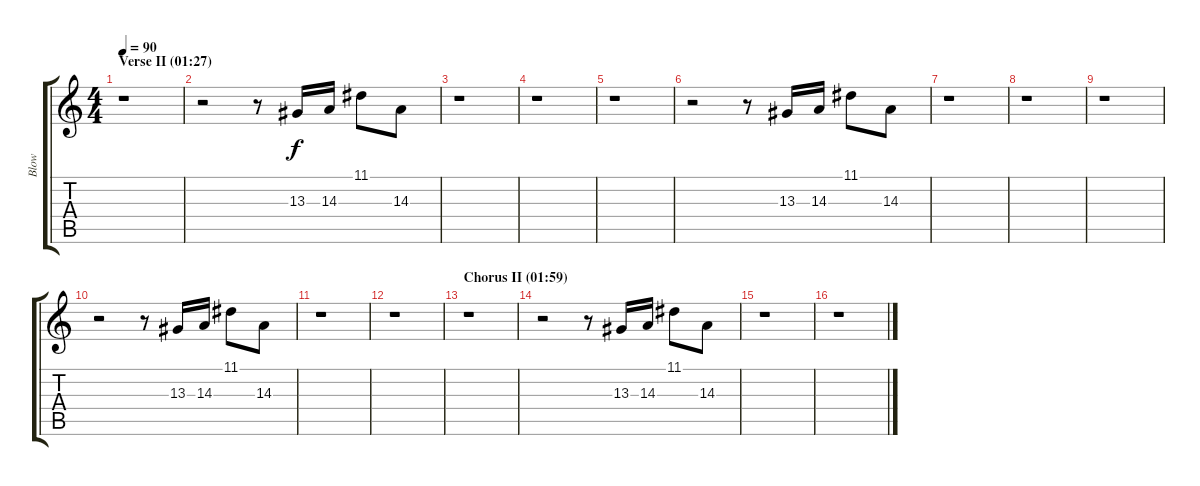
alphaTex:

\track ("Blow" "Blow") {instrument synthvoice}
\staff {score tabs}
\tuning (E4 B3 G3 D3 A2 E2) {hide}
\ts (4 4)
\section ("" "Verse II (01:27)")
\tempo 90
\clef g2
\ks c
r.1{dy f} |
r.2 r.8 13.3.16 14.3.16 11.1.8 14.3.8 |
r.1 |
r.1 |
r.1 |
r.2 r.8 13.3.16 14.3.16 11.1.8 14.3.8 |
r.1 |
r.1 |
r.1 |
r.2 r.8 13.3.16 14.3.16 11.1.8 14.3.8 |
r.1 |
r.1 |
\section ("" "Chorus II (01:59)")
r.1 |
r.2 r.8 13.3.16 14.3.16 11.1.8 14.3.8 |
r.1 |
r.1
